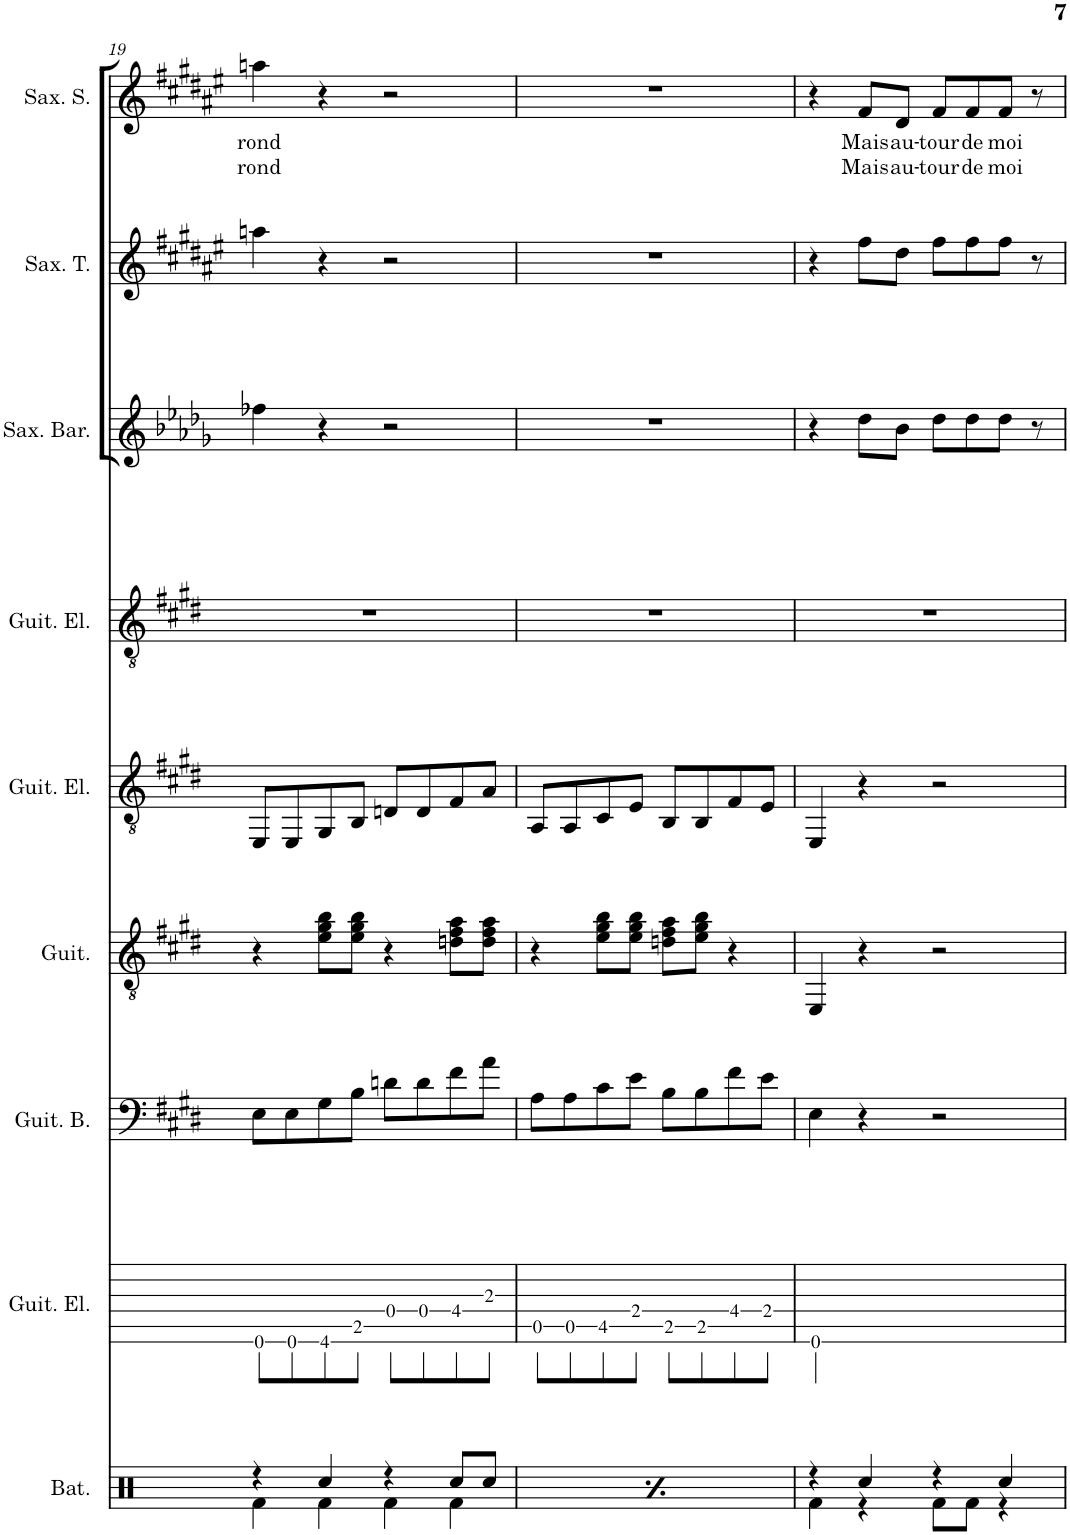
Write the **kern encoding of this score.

**kern	**kern	**kern	**kern	**kern	**kern	**kern	**kern	**kern	**text	**text
*part9	*part8	*part7	*part6	*part5	*part4	*part3	*part2	*part1	*part1	*part1
*staff9	*staff8	*staff7	*staff6	*staff5	*staff4	*staff3	*staff2	*staff1	*staff1	*staff1
*I"Batterie	*I"Guitare électrique	*I"Guitare Basse	*I"Guitare acoustique	*I"Guitare électrique	*I"Guitare électrique	*I"Saxophone Baryton	*I"Saxophone Ténor	*I"Saxophone Soprano	*	*
*I'Bat.	*I'Guit. El.	*I'Guit. B.	*I'Guit.	*I'Guit. El.	*I'Guit. El.	*I'Sax. Bar.	*I'Sax. T.	*I'Sax. S.	*	*
!!LO:PB:g=z
*clefX	*	*clefF4	*clefGv2	*clefGv2	*clefGv2	*clefG2	*clefG2	*clefG2	*	*
*	*	*Trd7c12	*	*	*	*Trd12c21	*Trd8c14	*Trd1c2	*	*
*k[]	*k[f#c#g#d#]	*k[f#c#g#d#]	*k[f#c#g#d#]	*k[f#c#g#d#]	*k[f#c#g#d#]	*k[b-e-a-d-g-]	*k[f#c#g#d#a#e#]	*k[f#c#g#d#a#e#]	*	*
*M4/4	*M4/4	*M4/4	*M4/4	*M4/4	*M4/4	*M4/4	*M4/4	*M4/4	*	*
=19	=19	=19	=19	=19	=19	=19	=19	=19	=19	=19
*^	*	*	*	*	*	*	*	*	*	*
!	!	!	!	!	!	!	!	!	!	!LO:LY:b	!LO:LY:b
4r	4Rf\	8EE\L	8E\L	4r	8EE/L	1r	4ff-X\	4aan\	4aan\	rond	rond
.	.	8EE\	8E\	.	8EE/	.	.	.	.	.	.
4Rcc/	4Rf\	8GG#\	8G#\	8e\ 8g#\ 8b\L	8GG#/	.	4r	4r	4r	.	.
.	.	8BB\J	8B\J	8e\ 8g#\ 8b\J	8BB/J	.	.	.	.	.	.
4r	4Rf\	8Dn\L	8dn\L	4r	8Dn/L	.	2r	2r	2r	.	.
.	.	8D\	8d\	.	8D/	.	.	.	.	.	.
8Rcc/L	4Rf\	8F#\	8f#\	8dn\ 8f#\ 8a\L	8F#/	.	.	.	.	.	.
8Rcc/J	.	8A\J	8a\J	8d\ 8f#\ 8a\J	8A/J	.	.	.	.	.	.
=20	=20	=20	=20	=20	=20	=20	=20	=20	=20	=20	=20
4r	4Rf\	8AA\L	8A\L	4r	8AA/L	1r	1r	1r	1r	.	.
.	.	8AA\	8A\	.	8AA/	.	.	.	.	.	.
4Rcc/	4Rf\	8C#\	8c#\	8e\ 8g#\ 8b\L	8C#/	.	.	.	.	.	.
.	.	8E\J	8e\J	8e\ 8g#\ 8b\J	8E/J	.	.	.	.	.	.
4r	4Rf\	8BB\L	8B\L	8dn\ 8f#\ 8a\L	8BB/L	.	.	.	.	.	.
.	.	8BB\	8B\	8e\ 8g#\ 8b\J	8BB/	.	.	.	.	.	.
8Rcc/L	4Rf\	8F#\	8f#\	4r	8F#/	.	.	.	.	.	.
8Rcc/J	.	8E\J	8e\J	.	8E/J	.	.	.	.	.	.
=21	=21	=21	=21	=21	=21	=21	=21	=21	=21	=21	=21
4r	4Rf\	4EE\	4E\	4EE/	4EE/	1r	4r	4r	4r	.	.
!	!	!	!	!	!	!	!	!	!	!LO:LY:b	!LO:LY:b
4Rcc/	4r	4r	4r	4r	4r	.	8dd-\L	8ff#\L	8f#/L	Mais	Mais
!	!	!	!	!	!	!	!	!	!	!LO:LY:b	!LO:LY:b
.	.	.	.	.	.	.	8b-\J	8dd#\J	8d#/J	au-	au-
!	!	!	!	!	!	!	!	!	!	!LO:LY:b	!LO:LY:b
4r	8Rf\L	2r	2r	2r	2r	.	8dd-\L	8ff#\L	8f#/L	-tour	-tour
!	!	!	!	!	!	!	!	!	!	!LO:LY:b	!LO:LY:b
.	8Rf\J	.	.	.	.	.	8dd-\	8ff#\	8f#/	de	de
!	!	!	!	!	!	!	!	!	!	!LO:LY:b	!LO:LY:b
4Rcc/	4r	.	.	.	.	.	8dd-\J	8ff#\J	8f#/J	moi	moi
.	.	.	.	.	.	.	8r	8r	8r	.	.
*v	*v	*	*	*	*	*	*	*	*	*	*
=	=	=	=	=	=	=	=	=	=	=
*-	*-	*-	*-	*-	*-	*-	*-	*-	*-	*-
